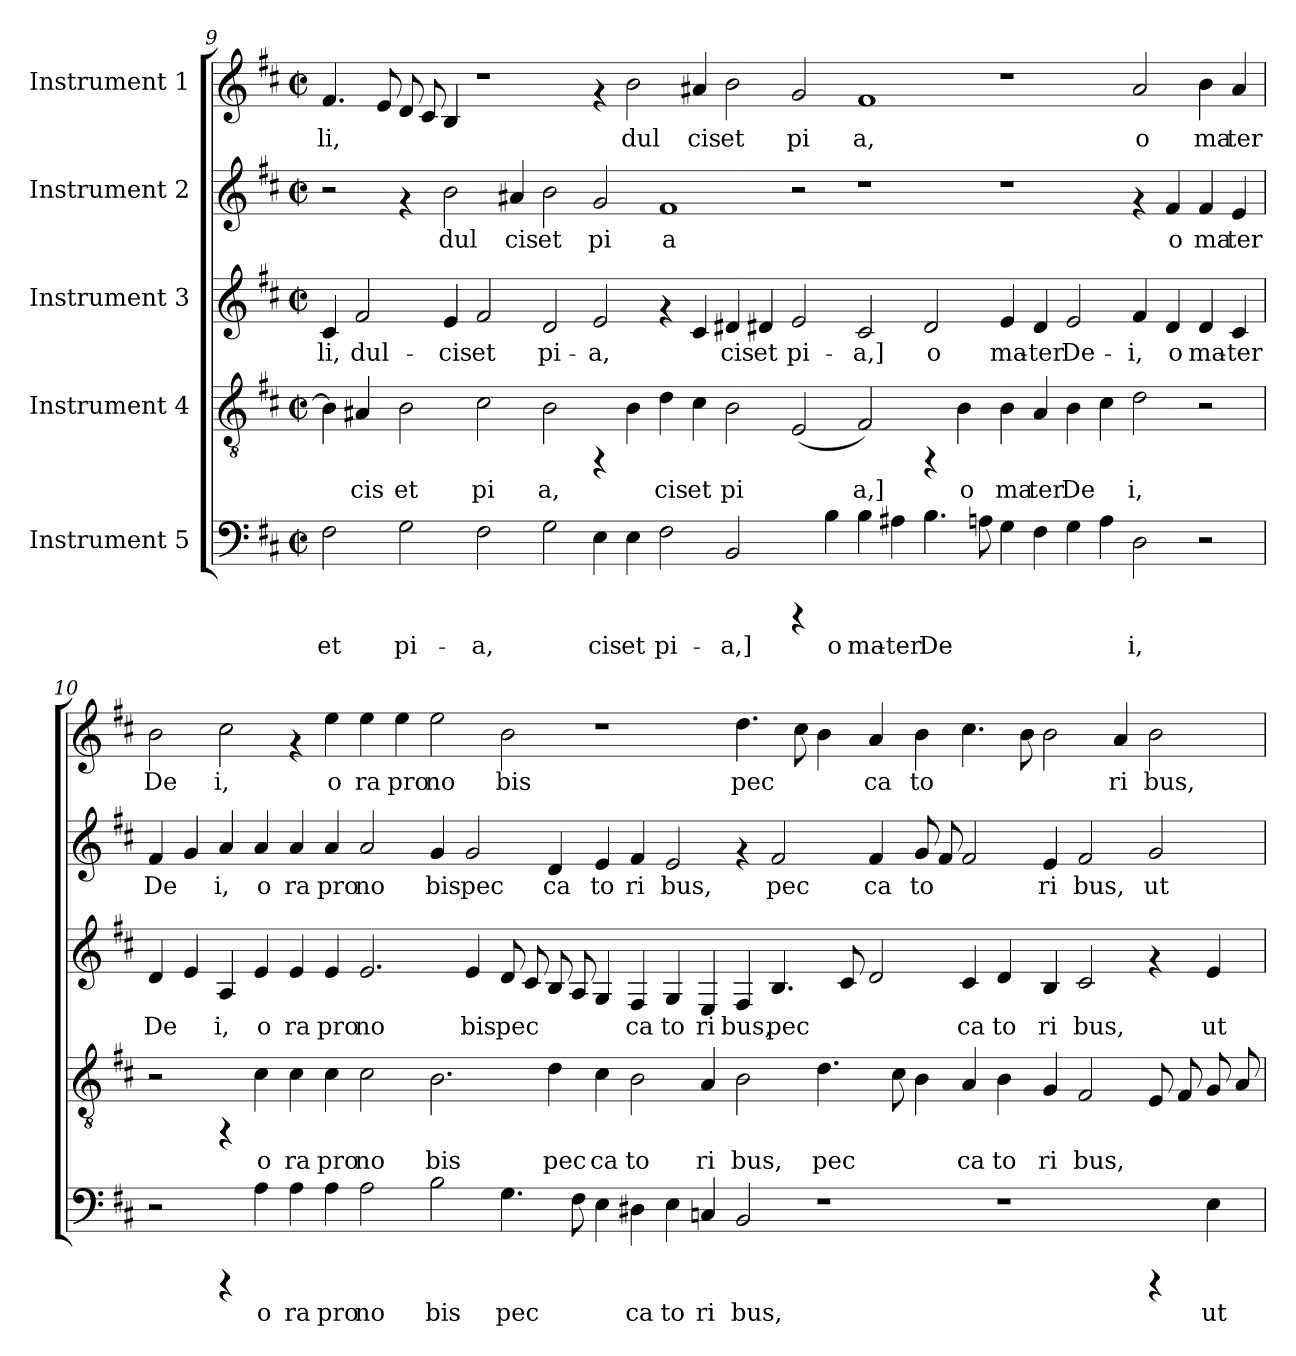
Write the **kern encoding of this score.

**kern	**text	**kern	**text	**kern	**text	**kern	**text	**kern	**text
*part5	*part5	*part4	*part4	*part3	*part3	*part2	*part2	*part1	*part1
*staff5	*staff5	*staff4	*staff4	*staff3	*staff3	*staff2	*staff2	*staff1	*staff1
*I"Instrument 5	*	*I"Instrument 4	*	*I"Instrument 3	*	*I"Instrument 2	*	*I"Instrument 1	*
!!LO:PB:g=z
*clefF4	*	*clefGv2	*	*clefG2	*	*clefG2	*	*clefG2	*
*k[f#c#]	*	*k[f#c#]	*	*k[f#c#]	*	*k[f#c#]	*	*k[f#c#]	*
*D:	*	*D:	*	*D:	*	*D:	*	*D:	*
*M2/2	*	*M2/2	*	*M2/2	*	*M2/2	*	*M2/2	*
*met(c|)	*	*met(c|)	*	*met(c|)	*	*met(c|)	*	*met(c|)	*
=9	=9	=9	=9	=9	=9	=9	=9	=9	=9
!	!LO:LY:b:cj	!	!LO:LY:b:cj	!	!LO:LY:b:cj	!	!	!	!LO:LY:b:cj
2F#\	et	4B\]	.	4c#/	li,	2r	.	4.f#/	li,
!	!	!	!LO:LY:b:cj	!	!LO:LY:b:cj	!	!	!	!
.	.	4A#/	cis	2f#/	dul-	.	.	.	.
!	!	!	!	!	!	!	!	!	!LO:LY:b:cj
.	.	.	.	.	.	.	.	8e/	.
!	!LO:LY:b:cj	!	!LO:LY:b:cj	!	!	!	!	!	!LO:LY:b:cj
2G\	pi-	2B\	et	.	.	4rf	.	8d/	.
!	!	!	!	!	!	!	!	!	!LO:LY:b:cj
.	.	.	.	.	.	.	.	8c#/	.
!	!	!	!	!	!LO:LY:b:cj	!	!LO:LY:b:cj	!	!LO:LY:b:cj
.	.	.	.	4e/	-cis	2b\	dul	4B/	.
!	!LO:LY:b:cj	!	!LO:LY:b:cj	!	!LO:LY:b:cj	!	!	!	!
2F#\	-a,	2c#\	pi	2f#/	et	.	.	1r	.
!	!	!	!	!	!	!	!LO:LY:b:cj	!	!
.	.	.	.	.	.	4a#/	cis	.	.
!	!LO:LY:b:cj	!	!LO:LY:b:cj	!	!LO:LY:b:cj	!	!LO:LY:b:cj	!	!
2G\	.	2B\	a,	2d/	pi-	2b\	et	.	.
!	!LO:LY:b:cj	!	!	!	!LO:LY:b:cj	!	!LO:LY:b:cj	!	!
4E\	cis	4rFF	.	2e/	-a,	2g/	pi	4rf	.
!	!LO:LY:b:cj	!	!LO:LY:b:cj	!	!	!	!	!	!LO:LY:b:cj
4E\	et	4B\	.	.	.	.	.	2b\	dul
!	!LO:LY:b:cj	!	!LO:LY:b:cj	!	!	!	!LO:LY:b:cj	!	!
2F#\	pi-	4d\	cis	4rf	.	1f#	a	.	.
!	!	!	!LO:LY:b:cj	!	!LO:LY:b:cj	!	!	!	!LO:LY:b:cj
.	.	4c#\	et	4c#/	.	.	.	4a#/	cis
!	!LO:LY:b:cj	!	!LO:LY:b:cj	!	!LO:LY:b:cj	!	!	!	!LO:LY:b:cj
2BB/	-a,]	2B\	pi	4d#X/	cis	.	.	2b\	et
!	!	!	!	!	!LO:LY:b:cj	!	!	!	!
.	.	.	.	4d#X/	et	.	.	.	.
!	!	!	!LO:LY:b:cj	!	!LO:LY:b:cj	!	!	!	!LO:LY:b:cj
4rCCC	.	(<2E/	.	2e/	pi-	2r	.	2g/	pi
!	!LO:LY:b:cj	!	!	!	!	!	!	!	!
4B\	o	.	.	.	.	.	.	.	.
!	!LO:LY:b:cj	!	!LO:LY:b:cj	!	!LO:LY:b:cj	!	!	!	!LO:LY:b:cj
4B\	ma-	2F#/)	a,]	2c#/	-a,]	1r	.	1f#	a,
!	!LO:LY:b:cj	!	!	!	!	!	!	!	!
4A#X\	-ter	.	.	.	.	.	.	.	.
!	!LO:LY:b:cj	!	!	!	!LO:LY:b:cj	!	!	!	!
4.B\	De-	4rFF	.	2d#/	o	.	.	.	.
!	!	!	!LO:LY:b:cj	!	!	!	!	!	!
.	.	4B\	o	.	.	.	.	.	.
!	!LO:LY:b:cj	!	!	!	!	!	!	!	!
8A\	--	.	.	.	.	.	.	.	.
!	!LO:LY:b:cj	!	!LO:LY:b:cj	!	!LO:LY:b:cj	!	!	!	!
4G\	--	4B\	ma	4e/	ma-	1r	.	1r	.
!	!LO:LY:b:cj	!	!LO:LY:b:cj	!	!LO:LY:b:cj	!	!	!	!
4F#\	--	4A#/	ter	4d#/	-ter	.	.	.	.
!	!LO:LY:b:cj	!	!LO:LY:b:cj	!	!LO:LY:b:cj	!	!	!	!
4G\	--	4B\	De	2e/	De-	.	.	.	.
!	!LO:LY:b:cj	!	!LO:LY:b:cj	!	!	!	!	!	!
4A\	--	4c#\	.	.	.	.	.	.	.
!	!LO:LY:b:cj	!	!LO:LY:b:cj	!	!LO:LY:b:cj	!	!	!	!LO:LY:b:cj
2D\	-i,	2d\	i,	4f#/	-i,	4rf	.	2a#/	o
!	!	!	!	!	!LO:LY:b:cj	!	!LO:LY:b:cj	!	!
.	.	.	.	4d#/	o	4f#/	o	.	.
!	!	!	!	!	!LO:LY:b:cj	!	!LO:LY:b:cj	!	!LO:LY:b:cj
2r	.	2r	.	4d#/	ma-	4f#/	ma	4b\	ma
!	!	!	!	!	!LO:LY:b:cj	!	!LO:LY:b:cj	!	!LO:LY:b:cj
.	.	.	.	4c#/	-ter	4e/	ter	4a#/	ter
!!LO:PB:g=z
=10	=10	=10	=10	=10	=10	=10	=10	=10	=10
!	!	!	!	!	!LO:LY:b:cj	!	!LO:LY:b:cj	!	!LO:LY:a:cj
2r	.	2r	.	4d/	De	4f#/	De	2b\	De
!	!	!	!	!	!LO:LY:b:cj	!	!LO:LY:b:cj	!	!
.	.	.	.	4e/	.	4g/	.	.	.
!	!	!	!	!	!LO:LY:b:cj	!	!LO:LY:b:cj	!	!LO:LY:a:cj
4rCCC	.	4rFF	.	4A/	i,	4a/	i,	2cc#\	i,
!	!LO:LY:b:cj	!	!LO:LY:b:cj	!	!LO:LY:b:cj	!	!LO:LY:b:cj	!	!
4A\	o	4c#\	o	4e/	o	4a/	o	.	.
!	!LO:LY:b:cj	!	!LO:LY:b:cj	!	!LO:LY:b:cj	!	!LO:LY:b:cj	!	!
4A\	ra	4c#\	ra	4e/	ra	4a/	ra	4rf	.
!	!LO:LY:b:cj	!	!LO:LY:b:cj	!	!LO:LY:b:cj	!	!LO:LY:b:cj	!	!LO:LY:a:cj
4A\	pro	4c#\	pro	4e/	pro	4a/	pro	4ee\	o
!	!LO:LY:b:cj	!	!LO:LY:b:cj	!	!LO:LY:b:cj	!	!LO:LY:b:cj	!	!LO:LY:a:cj
2A\	no	2c#\	no	2.e/	no	2a/	no	4ee\	ra
!	!	!	!	!	!	!	!	!	!LO:LY:a:cj
.	.	.	.	.	.	.	.	4ee\	pro
!	!LO:LY:b:cj	!	!LO:LY:b:cj	!	!	!	!LO:LY:b:cj	!	!LO:LY:a:cj
2B\	bis	2.B\	bis	.	.	4g/	bis	2ee\	no
!	!	!	!	!	!LO:LY:b:cj	!	!LO:LY:b:cj	!	!
.	.	.	.	4e/	bis	2g/	pec	.	.
!	!LO:LY:b:cj	!	!	!	!LO:LY:b:cj	!	!	!	!LO:LY:a:cj
4.G\	pec	.	.	8d/	pec	.	.	2b\	bis
!	!	!	!	!	!LO:LY:b:cj	!	!	!	!
.	.	.	.	8c#/	.	.	.	.	.
!	!	!	!LO:LY:b:cj	!	!LO:LY:b:cj	!	!LO:LY:b:cj	!	!
.	.	4d\	pec	8B/	.	4d/	ca	.	.
!	!LO:LY:b:cj	!	!	!	!LO:LY:b:cj	!	!	!	!
8F#\	.	.	.	8A/	.	.	.	.	.
!	!LO:LY:b:cj	!	!LO:LY:b:cj	!	!LO:LY:b:cj	!	!LO:LY:b:cj	!	!
4E\	.	4c#\	ca	4G/	.	4e/	to	1r	.
!	!LO:LY:b:cj	!	!LO:LY:b:cj	!	!LO:LY:b:cj	!	!LO:LY:b:cj	!	!
4D#X\	ca	2B\	to	4F#/	ca	4f#/	ri	.	.
!	!LO:LY:b:cj	!	!	!	!LO:LY:b:cj	!	!LO:LY:b:cj	!	!
4E\	to	.	.	4G/	to	2e/	bus,	.	.
!	!LO:LY:b:cj	!	!LO:LY:b:cj	!	!LO:LY:b:cj	!	!	!	!
4Cn/	ri	4A/	ri	4E/	ri	.	.	.	.
!	!LO:LY:b:cj	!	!LO:LY:b:cj	!	!LO:LY:b:cj	!	!	!	!LO:LY:a:cj
2BB/	bus,	2B\	bus,	4F#/	bus,	4rf	.	4.dd\	pec
!	!	!	!	!	!LO:LY:b:cj	!	!LO:LY:b:cj	!	!
.	.	.	.	4.B/	pec	2f#/	pec	.	.
!	!	!	!	!	!	!	!	!	!LO:LY:a:cj
.	.	.	.	.	.	.	.	8cc#\	.
!	!	!	!LO:LY:b:cj	!	!	!	!	!	!LO:LY:a:cj
1r	.	4.d\	pec	.	.	.	.	4b\	.
!	!	!	!	!	!LO:LY:b:cj	!	!	!	!
.	.	.	.	8c#/	.	.	.	.	.
!	!	!	!	!	!LO:LY:b:cj	!	!LO:LY:b:cj	!	!LO:LY:a:cj
.	.	.	.	2d/	.	4f#/	ca	4a/	ca
!	!	!	!LO:LY:b:cj	!	!	!	!	!	!
.	.	8c#\	.	.	.	.	.	.	.
!	!	!	!LO:LY:b:cj	!	!	!	!LO:LY:b:cj	!	!LO:LY:a:cj
.	.	4B\	.	.	.	8g/	to	4b\	to
!	!	!	!	!	!	!	!LO:LY:b:cj	!	!
.	.	.	.	.	.	8f#/	.	.	.
!	!	!	!LO:LY:b:cj	!	!LO:LY:b:cj	!	!LO:LY:b:cj	!	!LO:LY:a:cj
.	.	4A/	ca	4c#/	ca	2f#/	.	4.cc#\	.
!	!	!	!LO:LY:b:cj	!	!LO:LY:b:cj	!	!	!	!
1r	.	4B\	to	4d/	to	.	.	.	.
!	!	!	!	!	!	!	!	!	!LO:LY:a:cj
.	.	.	.	.	.	.	.	8b\	.
!	!	!	!LO:LY:b:cj	!	!LO:LY:b:cj	!	!LO:LY:b:cj	!	!LO:LY:a:cj
.	.	4G/	ri	4B/	ri	4e/	ri	2b\	.
!	!	!	!LO:LY:b:cj	!	!LO:LY:b:cj	!	!LO:LY:b:cj	!	!
.	.	2F#/	bus,	2c#/	bus,	2f#/	bus,	.	.
!	!	!	!	!	!	!	!	!	!LO:LY:a:cj
.	.	.	.	.	.	.	.	4a/	ri
!	!	!	!LO:LY:b:cj	!	!	!	!LO:LY:b:cj	!	!LO:LY:a:cj
4rCCC	.	8E/	.	4rf	.	2g/	ut	2b\	bus,
!	!	!	!LO:LY:b:cj	!	!	!	!	!	!
.	.	8F#/	.	.	.	.	.	.	.
!	!LO:LY:b:cj	!	!LO:LY:b:cj	!	!LO:LY:b:cj	!	!	!	!
4E\	ut	8G/	.	4e/	ut	.	.	.	.
!	!	!	!LO:LY:b:cj	!	!	!	!	!	!
.	.	8A/	.	.	.	.	.	.	.
=	=	=	=	=	=	=	=	=	=
*-	*-	*-	*-	*-	*-	*-	*-	*-	*-
